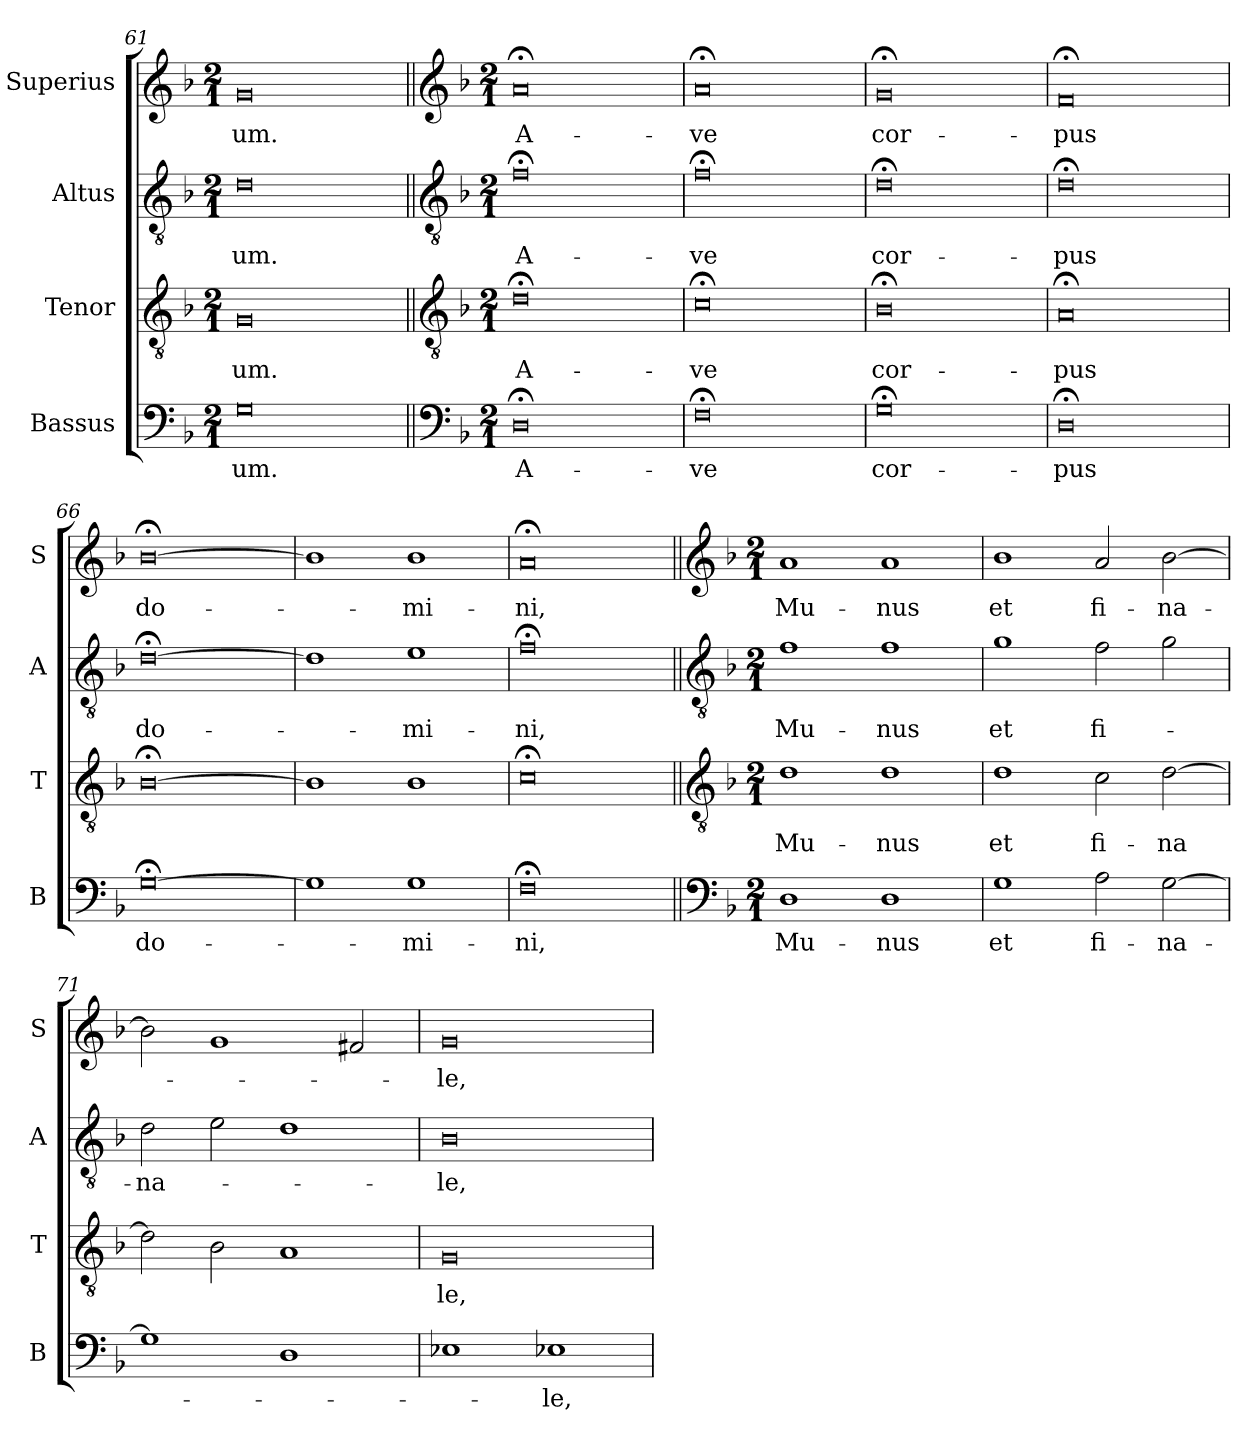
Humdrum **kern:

**kern	**text	**kern	**text	**kern	**text	**kern	**text
*part4	*part4	*part3	*part3	*part2	*part2	*part1	*part1
*staff4	*staff4	*staff3	*staff3	*staff2	*staff2	*staff1	*staff1
*I"Bassus	*	*I"Tenor	*	*I"Altus	*	*I"Superius	*
*I'B	*	*I'T	*	*I'A	*	*I'S	*
*clefF4	*	*clefGv2	*	*clefGv2	*	*clefG2	*
*k[b-]	*	*k[b-]	*	*k[b-]	*	*k[b-]	*
*M2/1	*	*M2/1	*	*M2/1	*	*M2/1	*
=61	=61	=61	=61	=61	=61	=61	=61
0G	-um.	0G	-um.	0d	-um.	0g	-um.
!!LO:LB:g=z
=62||	=62||	=62||	=62||	=62||	=62||	=62||	=62||
*clefF4	*	*clefGv2	*	*clefGv2	*	*clefG2	*
*k[b-]	*	*k[b-]	*	*k[b-]	*	*k[b-]	*
*M2/1	*	*M2/1	*	*M2/1	*	*M2/1	*
0D;<	A-	0d;<	A-	0f;<	A-	0a;<	A-
=63	=63	=63	=63	=63	=63	=63	=63
0F;<	-ve	0c;<	-ve	0f;<	-ve	0a;<	-ve
=64	=64	=64	=64	=64	=64	=64	=64
0G;<	cor-	0B-;<	cor-	0d;<	cor-	0g;<	cor-
=65	=65	=65	=65	=65	=65	=65	=65
0D;<	-pus	0A;<	-pus	0d;<	-pus	0f;<	-pus
=66	=66	=66	=66	=66	=66	=66	=66
[0G;<	do-	[0B-;<	.	[0d;<	do-	[0b-;<	do-
=67	=67	=67	=67	=67	=67	=67	=67
1G]	.	1B-]	.	1d]	.	1b-]	.
1G	-mi-	1B-	.	1e	-mi-	1b-	-mi-
=68	=68	=68	=68	=68	=68	=68	=68
0F;<	-ni,	0c;<	.	0f;<	-ni,	0a;<	-ni,
!!LO:LB:g=z
=69||	=69||	=69||	=69||	=69||	=69||	=69||	=69||
*clefF4	*	*clefGv2	*	*clefGv2	*	*clefG2	*
*k[b-]	*	*k[b-]	*	*k[b-]	*	*k[b-]	*
*M2/1	*	*M2/1	*	*M2/1	*	*M2/1	*
1D	Mu-	1d	Mu-	1f	Mu-	1a	Mu-
1D	-nus	1d	-nus	1f	-nus	1a	-nus
=70	=70	=70	=70	=70	=70	=70	=70
1G	et	1d	et	1g	et	1b-	et
2A\	fi-	2c\	fi-	2f\	fi-	2a/	fi-
[2G\	-na-	[2d\	-na	2g\	.	[2b-\	-na-
=71	=71	=71	=71	=71	=71	=71	=71
1G]	.	2d\]	.	2d\	-na-	2b-\]	.
.	.	2B-\	.	2e\	.	1g	.
1D	.	1A	.	1d	.	.	.
.	.	.	.	.	.	2f#X/	.
=72	=72	=72	=72	=72	=72	=72	=72
1E-X	.	0G	le,	0B-	-le,	0g	-le,
1E-X	-le,	.	.	.	.	.	.
=	=	=	=	=	=	=	=
*-	*-	*-	*-	*-	*-	*-	*-
